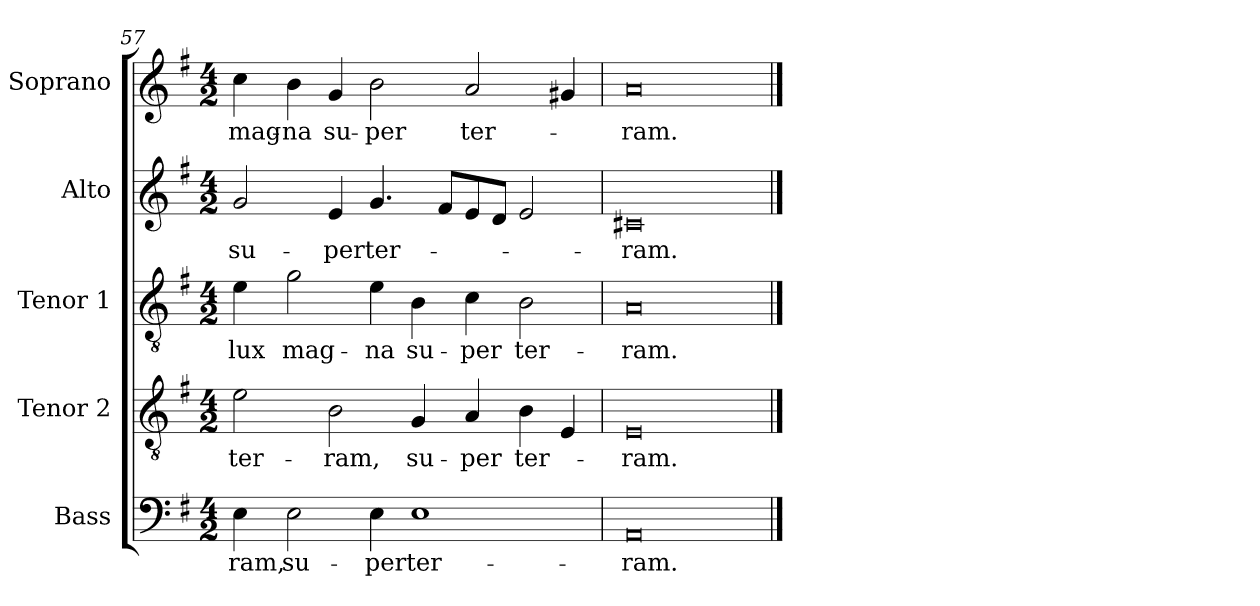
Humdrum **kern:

**kern	**text	**kern	**text	**kern	**text	**kern	**text	**kern	**text
*part5	*part5	*part4	*part4	*part3	*part3	*part2	*part2	*part1	*part1
*staff5	*staff5	*staff4	*staff4	*staff3	*staff3	*staff2	*staff2	*staff1	*staff1
*I"Bass	*	*I"Tenor 2	*	*I"Tenor 1	*	*I"Alto	*	*I"Soprano	*
*I'B	*	*I'T 2	*	*I'T 1	*	*I'A	*	*I'S	*
*clefF4	*	*clefGv2	*	*clefGv2	*	*clefG2	*	*clefG2	*
*k[f#]	*	*k[f#]	*	*k[f#]	*	*k[f#]	*	*k[f#]	*
*G:	*	*G:	*	*G:	*	*G:	*	*G:	*
*M4/2	*	*M4/2	*	*M4/2	*	*M4/2	*	*M4/2	*
=57	=57	=57	=57	=57	=57	=57	=57	=57	=57
!	!LO:LY:b	!	!LO:LY:b	!	!LO:LY:b	!	!LO:LY:b	!	!LO:LY:b
4E\	-ram,	2e\	ter-	4e\	lux	2g/	su-	4cc\	mag-
!	!LO:LY:b	!	!	!	!LO:LY:b	!	!	!	!LO:LY:b
2E\	su-	.	.	2g\	mag-	.	.	4b\	-na
!	!	!	!LO:LY:b	!	!	!	!LO:LY:b	!	!LO:LY:b
.	.	2B\	-ram,	.	.	4e/	-per	4g/	su-
!	!LO:LY:b	!	!	!	!LO:LY:b	!	!LO:LY:b	!	!LO:LY:b
4E\	-per	.	.	4e\	-na	4.g/	ter-	2b\	-per
!	!LO:LY:b	!	!LO:LY:b	!	!LO:LY:b	!	!	!	!
1E	ter-	4G/	su-	4B\	su-	.	.	.	.
.	.	.	.	.	.	8f#/L	.	.	.
!	!	!	!LO:LY:b	!	!LO:LY:b	!	!	!	!LO:LY:b
.	.	4A/	-per	4c\	-per	8e/	.	2a/	ter-
.	.	.	.	.	.	8d/J	.	.	.
!	!	!	!LO:LY:b	!	!LO:LY:b	!	!	!	!
.	.	4B\	ter-	2B\	ter-	2e/	.	.	.
.	.	4E/	.	.	.	.	.	4g#X/	.
=58	=58	=58	=58	=58	=58	=58	=58	=58	=58
!	!LO:LY:b	!	!LO:LY:b	!	!LO:LY:b	!	!LO:LY:b	!	!LO:LY:b
0AA	-ram.	0E	-ram.	0A	-ram.	0c#X	-ram.	0a	-ram.
==	==	==	==	==	==	==	==	==	==
*-	*-	*-	*-	*-	*-	*-	*-	*-	*-
